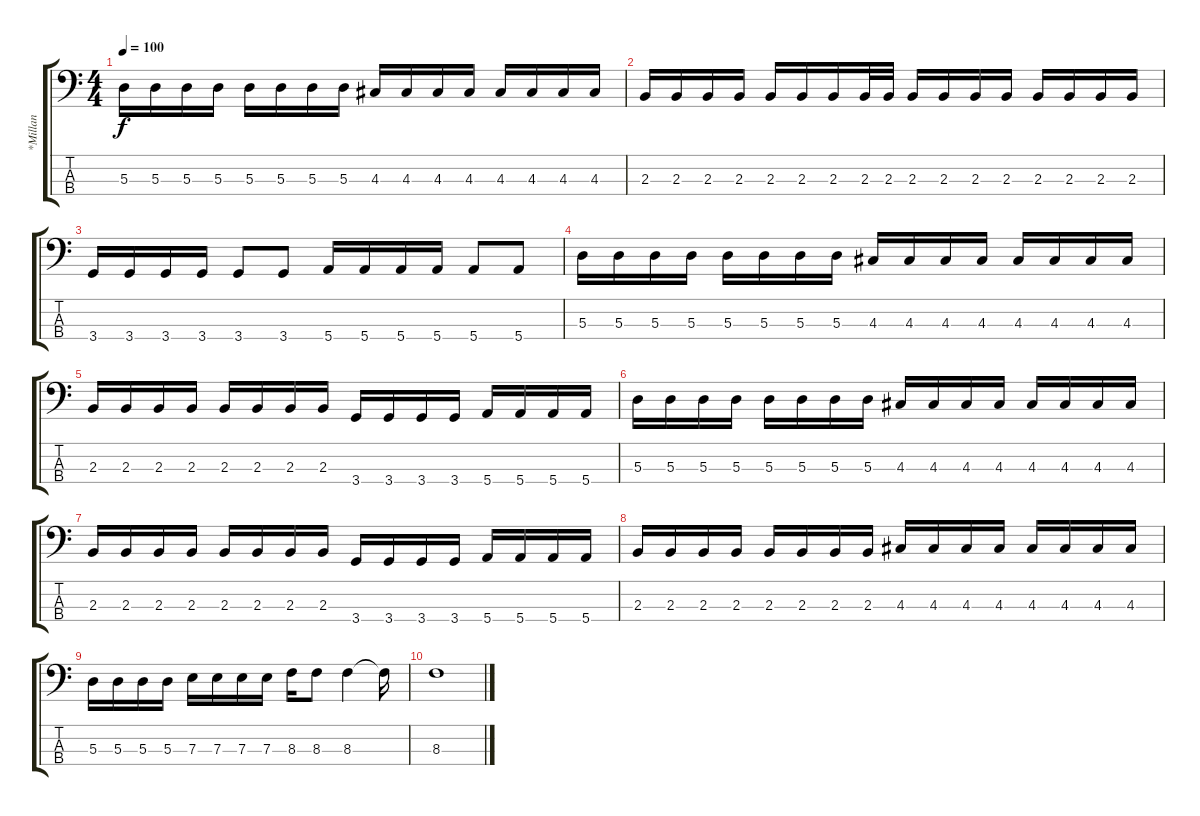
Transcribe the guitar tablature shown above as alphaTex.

\track ("*Millan" "*Millan") {instrument electricbasspick}
\staff {score tabs}
\tuning (G2 D2 A1 E1) {hide}
\ts (4 4)
\tempo 100
\clef f4
\ks c
5.3.16{dy f} 5.3.16 5.3.16 5.3.16 5.3.16 5.3.16 5.3.16 5.3.16 4.3.16 4.3.16 4.3.16 4.3.16 4.3.16 4.3.16 4.3.16 4.3.16 |
2.3.16 2.3.16 2.3.16 2.3.16 2.3.16 2.3.16 2.3.16 2.3.32 2.3.32 2.3.16 2.3.16 2.3.16 2.3.16 2.3.16 2.3.16 2.3.16 2.3.16 |
3.4.16 3.4.16 3.4.16 3.4.16 3.4.8 3.4.8 5.4.16 5.4.16 5.4.16 5.4.16 5.4.8 5.4.8 |
5.3.16 5.3.16 5.3.16 5.3.16 5.3.16 5.3.16 5.3.16 5.3.16 4.3.16 4.3.16 4.3.16 4.3.16 4.3.16 4.3.16 4.3.16 4.3.16 |
2.3.16 2.3.16 2.3.16 2.3.16 2.3.16 2.3.16 2.3.16 2.3.16 3.4.16 3.4.16 3.4.16 3.4.16 5.4.16 5.4.16 5.4.16 5.4.16 |
5.3.16 5.3.16 5.3.16 5.3.16 5.3.16 5.3.16 5.3.16 5.3.16 4.3.16 4.3.16 4.3.16 4.3.16 4.3.16 4.3.16 4.3.16 4.3.16 |
2.3.16 2.3.16 2.3.16 2.3.16 2.3.16 2.3.16 2.3.16 2.3.16 3.4.16 3.4.16 3.4.16 3.4.16 5.4.16 5.4.16 5.4.16 5.4.16 |
2.3.16 2.3.16 2.3.16 2.3.16 2.3.16 2.3.16 2.3.16 2.3.16 4.3.16 4.3.16 4.3.16 4.3.16 4.3.16 4.3.16 4.3.16 4.3.16 |
5.3.16 5.3.16 5.3.16 5.3.16 7.3.16 7.3.16 7.3.16 7.3.16 8.3.16 8.3.8 8.3.4 8.3{t}.16 |
8.3.1
